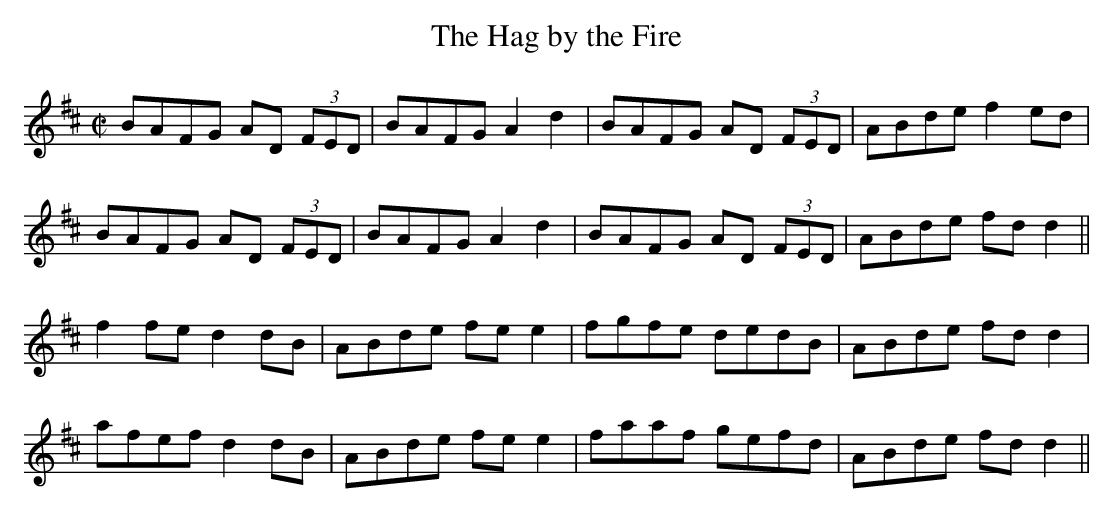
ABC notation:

X:1
T:Hag by the Fire, The
M:C|
L:1/8
K:D
BAFG AD (3FED|BAFG A2d2|BAFG AD (3FED|ABde f2 ed|
BAFG AD (3FED|BAFG A2d2|BAFG AD (3FED|ABde fd d2||
f2 fe d2 dB|ABde fe e2|fgfe dedB|ABde fd d2|
afef d2 dB|ABde fe e2|faaf gefd|ABde fd d2||
